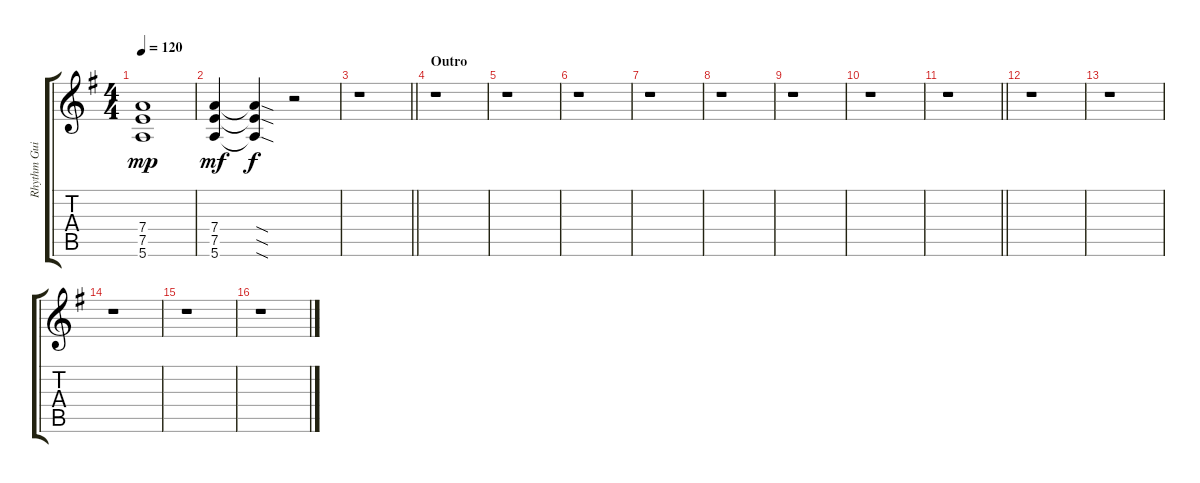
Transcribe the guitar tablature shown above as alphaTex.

\track ("Rhythm Guitar B" "Rhythm Gui") {instrument overdrivenguitar}
\staff {score tabs}
\tuning (E4 B3 G3 D3 A2 E2) {hide}
\ts (4 4)
\tempo 120
\clef g2
\ks eminor
(7.4 7.5 5.6).1{dy mp} |
(7.4 7.5 5.6).4{dy mf} (7.4{sod t} 7.5{sod t} 5.6{sod t}).4{dy f} r.2 |
\barLineRight lightlight
r.1 |
\section ("" "Outro")
r.1 |
r.1 |
r.1 |
r.1 |
r.1 |
r.1 |
r.1 |
\barLineRight lightlight
r.1 |
\section ("" "")
r.1 |
r.1 |
r.1 |
r.1 |
r.1
